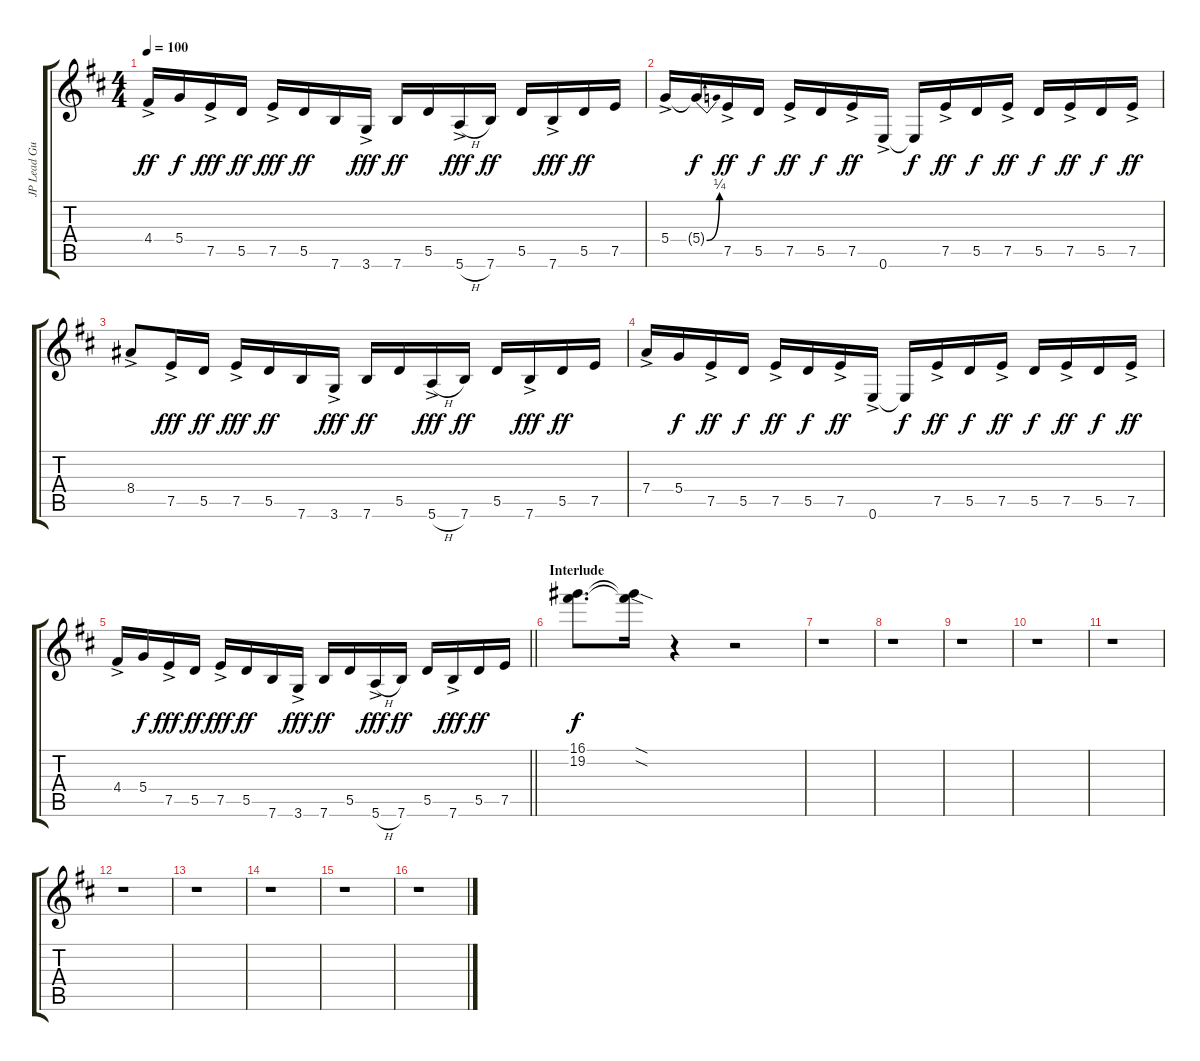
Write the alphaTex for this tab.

\track ("JP Lead Guitar" "JP Lead Gu") {instrument distortionguitar}
\staff {score tabs}
\tuning (E4 B3 G3 D3 A2 E2) {hide}
\ts (4 4)
\tempo 100
\clef g2
\ks d
4.4{ac}.16{dy ff} 5.4.16{dy f} 7.5{ac}.16{dy fff} 5.5.16{dy ff} 7.5{ac}.16{dy fff} 5.5.16{dy ff} 7.6.16 3.6{ac}.16{dy fff} 7.6.16{dy ff} 5.5.16 5.6{h ac}.16{dy fff} 7.6.16{dy ff} 5.5.16 7.6{ac}.16{dy fff} 5.5.16{dy ff} 7.5.16 |
5.4{ac}.16 5.4{be (bend 0 0 60 1) t}.16{dy f} 7.5{ac}.16{dy ff} 5.5.16{dy f} 7.5{ac}.16{dy ff} 5.5.16{dy f} 7.5{ac}.16{dy ff} 0.6{ac}.16 0.6{t}.16{dy f} 7.5{ac}.16{dy ff} 5.5.16{dy f} 7.5{ac}.16{dy ff} 5.5.16{dy f} 7.5{ac}.16{dy ff} 5.5.16{dy f} 7.5{ac}.16{dy ff} |
8.4{ac}.8 7.5{ac}.16{dy fff} 5.5.16{dy ff} 7.5{ac}.16{dy fff} 5.5.16{dy ff} 7.6.16 3.6{ac}.16{dy fff} 7.6.16{dy ff} 5.5.16 5.6{h ac}.16{dy fff} 7.6.16{dy ff} 5.5.16 7.6{ac}.16{dy fff} 5.5.16{dy ff} 7.5.16 |
7.4{ac}.16 5.4.16{dy f} 7.5{ac}.16{dy ff} 5.5.16{dy f} 7.5{ac}.16{dy ff} 5.5.16{dy f} 7.5{ac}.16{dy ff} 0.6{ac}.16 0.6{t}.16{dy f} 7.5{ac}.16{dy ff} 5.5.16{dy f} 7.5{ac}.16{dy ff} 5.5.16{dy f} 7.5{ac}.16{dy ff} 5.5.16{dy f} 7.5{ac}.16{dy ff} |
\barLineRight lightlight
4.4{ac}.16 5.4.16{dy f} 7.5{ac}.16{dy fff} 5.5.16{dy ff} 7.5{ac}.16{dy fff} 5.5.16{dy ff} 7.6.16 3.6{ac}.16{dy fff} 7.6.16{dy ff} 5.5.16 5.6{h ac}.16{dy fff} 7.6.16{dy ff} 5.5.16 7.6{ac}.16{dy fff} 5.5.16{dy ff} 7.5.16 |
\section ("" "Interlude")
(16.1 19.2).8{d dy f instrument lead5charang} (16.1{sod t} 19.2{sod t}).16 r.4 r.2 |
r.1 |
r.1 |
r.1 |
r.1 |
r.1 |
r.1 |
r.1 |
r.1 |
r.1 |
r.1
